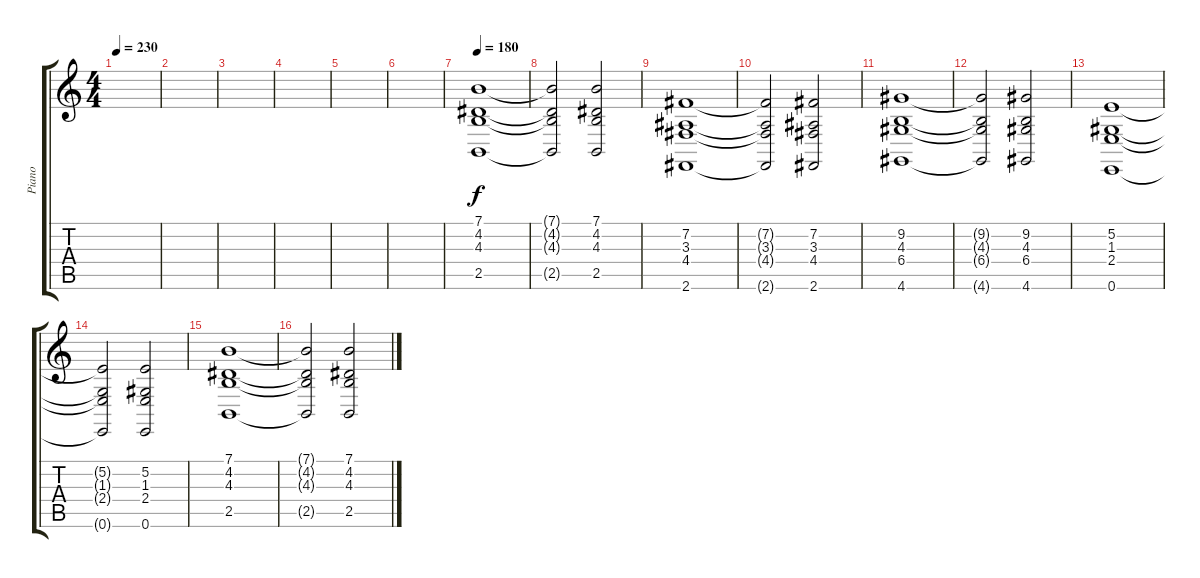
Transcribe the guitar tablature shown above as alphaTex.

\track ("Piano" "Piano") {instrument electricgrandpiano}
\staff {score tabs}
\tuning (E4 B3 G3 D3 A2 E2) {hide}
\ts (4 4)
\tempo 230
\clef g2
\ks c
|
|
|
|
|
|
\tempo 180
(7.1 4.2 4.3 2.5).1 |
(7.1{t} 4.2{t} 4.3{t} 2.5{t}).2 (7.1 4.2 4.3 2.5).2 |
(7.2 3.3 4.4 2.6).1 |
(7.2{t} 3.3{t} 4.4{t} 2.6{t}).2 (7.2 3.3 4.4 2.6).2 |
(9.2 4.3 6.4 4.6).1 |
(9.2{t} 4.3{t} 6.4{t} 4.6{t}).2 (9.2 4.3 6.4 4.6).2 |
(5.2 1.3 2.4 0.6).1 |
(5.2{t} 1.3{t} 2.4{t} 0.6{t}).2 (5.2 1.3 2.4 0.6).2 |
(7.1 4.2 4.3 2.5).1 |
(7.1{t} 4.2{t} 4.3{t} 2.5{t}).2 (7.1 4.2 4.3 2.5).2
